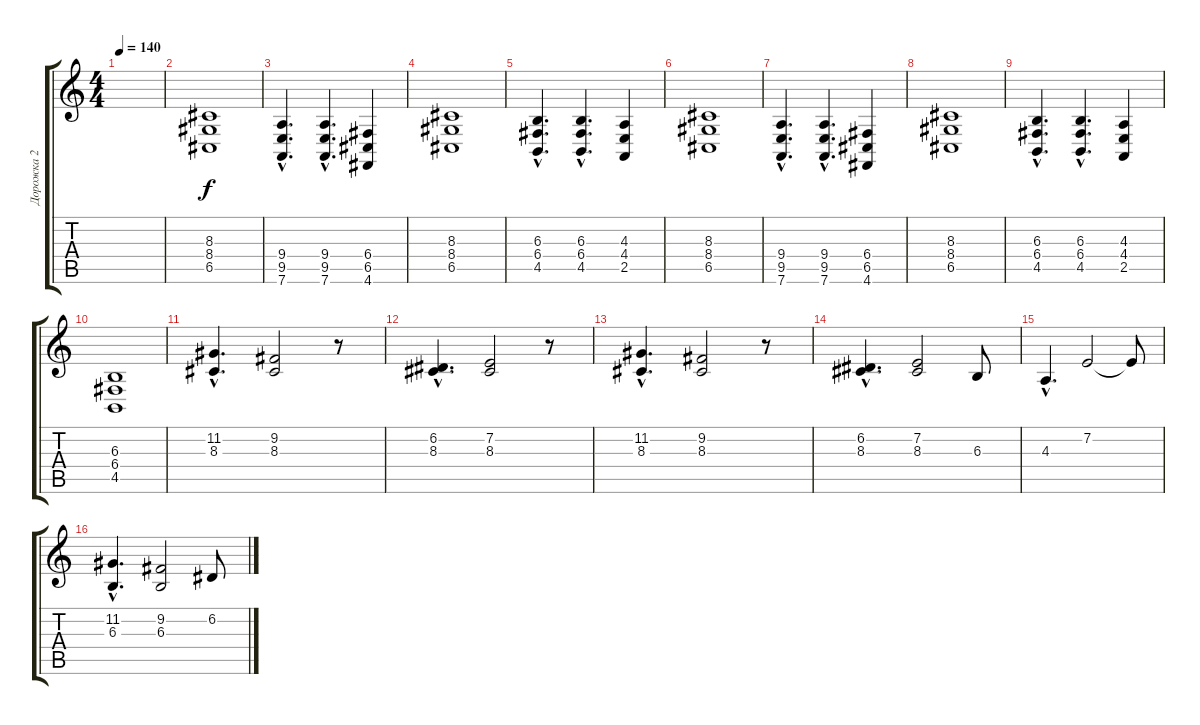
\track ("Дорожка 2" "Дорожка 2") {instrument brightacousticpiano}
\staff {score tabs}
\tuning (D4 A3 F3 C3 G2 D2) {hide}
\ts (4 4)
\tempo 140
\clef g2
\ks c
|
(8.3 8.4 6.5).1 |
(9.4{hac} 9.5{hac} 7.6{hac}).4{d} (9.4{hac} 9.5{hac} 7.6{hac}).4{d} (6.4 6.5 4.6).4 |
(8.3 8.4 6.5).1 |
(6.3{hac} 6.4{hac} 4.5{hac}).4{d} (6.3{hac} 6.4{hac} 4.5{hac}).4{d} (4.3 4.4 2.5).4 |
(8.3 8.4 6.5).1 |
(9.4{hac} 9.5{hac} 7.6{hac}).4{d} (9.4{hac} 9.5{hac} 7.6{hac}).4{d} (6.4 6.5 4.6).4 |
(8.3 8.4 6.5).1 |
(6.3{hac} 6.4{hac} 4.5{hac}).4{d} (6.3{hac} 6.4{hac} 4.5{hac}).4{d} (4.3 4.4 2.5).4 |
(6.3 6.4 4.5).1 |
(11.2{hac} 8.3{hac}).4{d} (9.2 8.3).2 r.8 |
(6.2{hac} 8.3{hac}).4{d} (7.2 8.3).2 r.8 |
(11.2{hac} 8.3{hac}).4{d} (9.2 8.3).2 r.8 |
(6.2{hac} 8.3{hac}).4{d} (7.2 8.3).2 6.3.8 |
4.3{hac}.4{d} 7.2.2 7.2{t}.8 |
(11.2{hac} 6.3{hac}).4{d} (9.2 6.3).2 6.2.8
